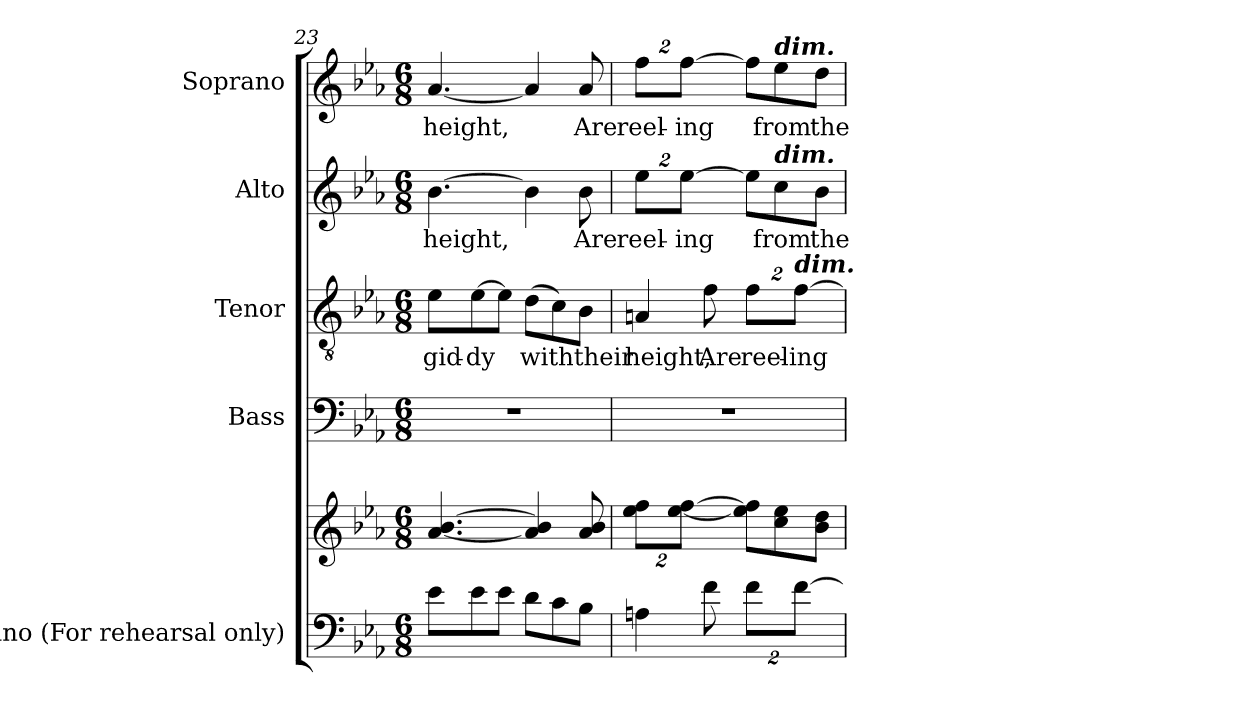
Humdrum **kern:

**kern	**kern	**kern	**kern	**text	**kern	**text	**kern	**text
*part5	*part5	*part4	*part3	*part3	*part2	*part2	*part1	*part1
*staff6	*staff5	*staff4	*staff3	*staff3	*staff2	*staff2	*staff1	*staff1
*I"Piano (For rehearsal only)	*	*I"Bass	*I"Tenor	*	*I"Alto	*	*I"Soprano	*
*I'Pno.	*	*I'B.	*I'T.	*	*I'A.	*	*I'S.	*
*clefF4	*clefG2	*clefF4	*clefGv2	*	*clefG2	*	*clefG2	*
*	*	*	*ITrd7c12	*	*	*	*	*
*k[b-e-a-]	*k[b-e-a-]	*k[b-e-a-]	*k[b-e-a-]	*	*k[b-e-a-]	*	*k[b-e-a-]	*
*E-:	*E-:	*E-:	*E-:	*	*E-:	*	*E-:	*
*M6/8	*M6/8	*M6/8	*M6/8	*	*M6/8	*	*M6/8	*
=23	=23	=23	=23	=23	=23	=23	=23	=23
!	!	!LO:N:vis=1	!	!	!	!	!	!
!	!	!	!	!LO:LY:b:color=#000000	!	!	!	!
!	!	!	!	!	!	!LO:LY:b:color=#000000	!	!
!	!	!	!	!	!	!	!	!LO:LY:b:color=#000000
8e-i\L	[<4.a-i/ [>4.b-i	2.r	8E-i\L	gid-	[>4.b-i\	height,	[<4.a-i/	height,
!	!	!	!	!LO:LY:b:color=#000000	!	!	!	!
8e-i\	.	.	[>8E-i\	-dy	.	.	.	.
8e-i\J	.	.	8E-i\J]	.	.	.	.	.
!	!	!	!	!LO:LY:b:color=#000000	!	!	!	!
8di\L	4a-i/] 4b-i]	.	(8Di\L	with	4b-i\]	.	4a-i/]	.
8ci\	.	.	8Ci\)	.	.	.	.	.
!	!	!	!	!LO:LY:b:color=#000000	!	!	!	!
!	!	!	!	!	!	!LO:LY:b:color=#000000	!	!
!	!	!	!	!	!	!	!	!LO:LY:b:color=#000000
8B-i\J	8a-i/ 8b-i	.	8BB-i\J	their	8b-i\	Are	8a-i/	Are
=24	=24	=24	=24	=24	=24	=24	=24	=24
*	*Xbrackettup	*	*	*	*	*	*	*
!	!	!LO:N:vis=1	!	!	!	!	!	!
!	!	!	!	!LO:LY:b:color=#000000	!	!	!	!
!	!	!	!	!	!	!LO:LY:b:color=#000000	!	!
!	!	!	!	!	!	!	!	!LO:LY:b:color=#000000
4Ani\	16%3ee-i\ 16%3ffiL	2.r	4AAni/	height,	16%3ee-i\L	reel-	16%3ffi\L	reel-
!	!	!	!	!	!	!LO:LY:b:color=#000000	!	!
!	!	!	!	!	!	!	!	!LO:LY:b:color=#000000
.	[<16%3ee-i\ [>16%3ffiJ	.	.	.	[>16%3ee-i\J	-ing	[>16%3ffi\J	-ing
!	!	!	!	!LO:LY:b:color=#000000	!	!	!	!
8fi\	.	.	8Fi\	Are	.	.	.	.
*Xbrackettup	*	*	*	*	*	*	*	*
!	!	!	!	!LO:LY:b:color=#000000	!	!	!	!
16%3fi\L	8ee-i\] 8ffi]L	.	16%3Fi\L	reel-	8ee-i\L]	.	8ffi\L]	.
!	!	!	!	!	!	!LO:LY:b:color=#000000	!	!
!	!	!	!	!	!	!	!LO:TX:a:Bi:t=dim.	!
!	!	!	!	!	!LO:TX:a:Bi:t=dim.	!	!	!
!	!	!	!	!	!	!	!	!LO:LY:b:color=#000000
.	8cci\ 8ee-i	.	.	.	8cci\	from	8ee-i\	from
!	!	!	!LO:TX:a:Bi:t=dim.	!	!	!	!	!
!	!	!	!	!LO:LY:b:color=#000000	!	!	!	!
[>16%3fi\J	.	.	[>16%3Fi\J	-ing	.	.	.	.
!	!	!	!	!	!	!LO:LY:b:color=#000000	!	!
!	!	!	!	!	!	!	!	!LO:LY:b:color=#000000
.	8b-i\ 8ddiJ	.	.	.	8b-i\J	the	8ddi\J	the
=	=	=	=	=	=	=	=	=
*-	*-	*-	*-	*-	*-	*-	*-	*-
